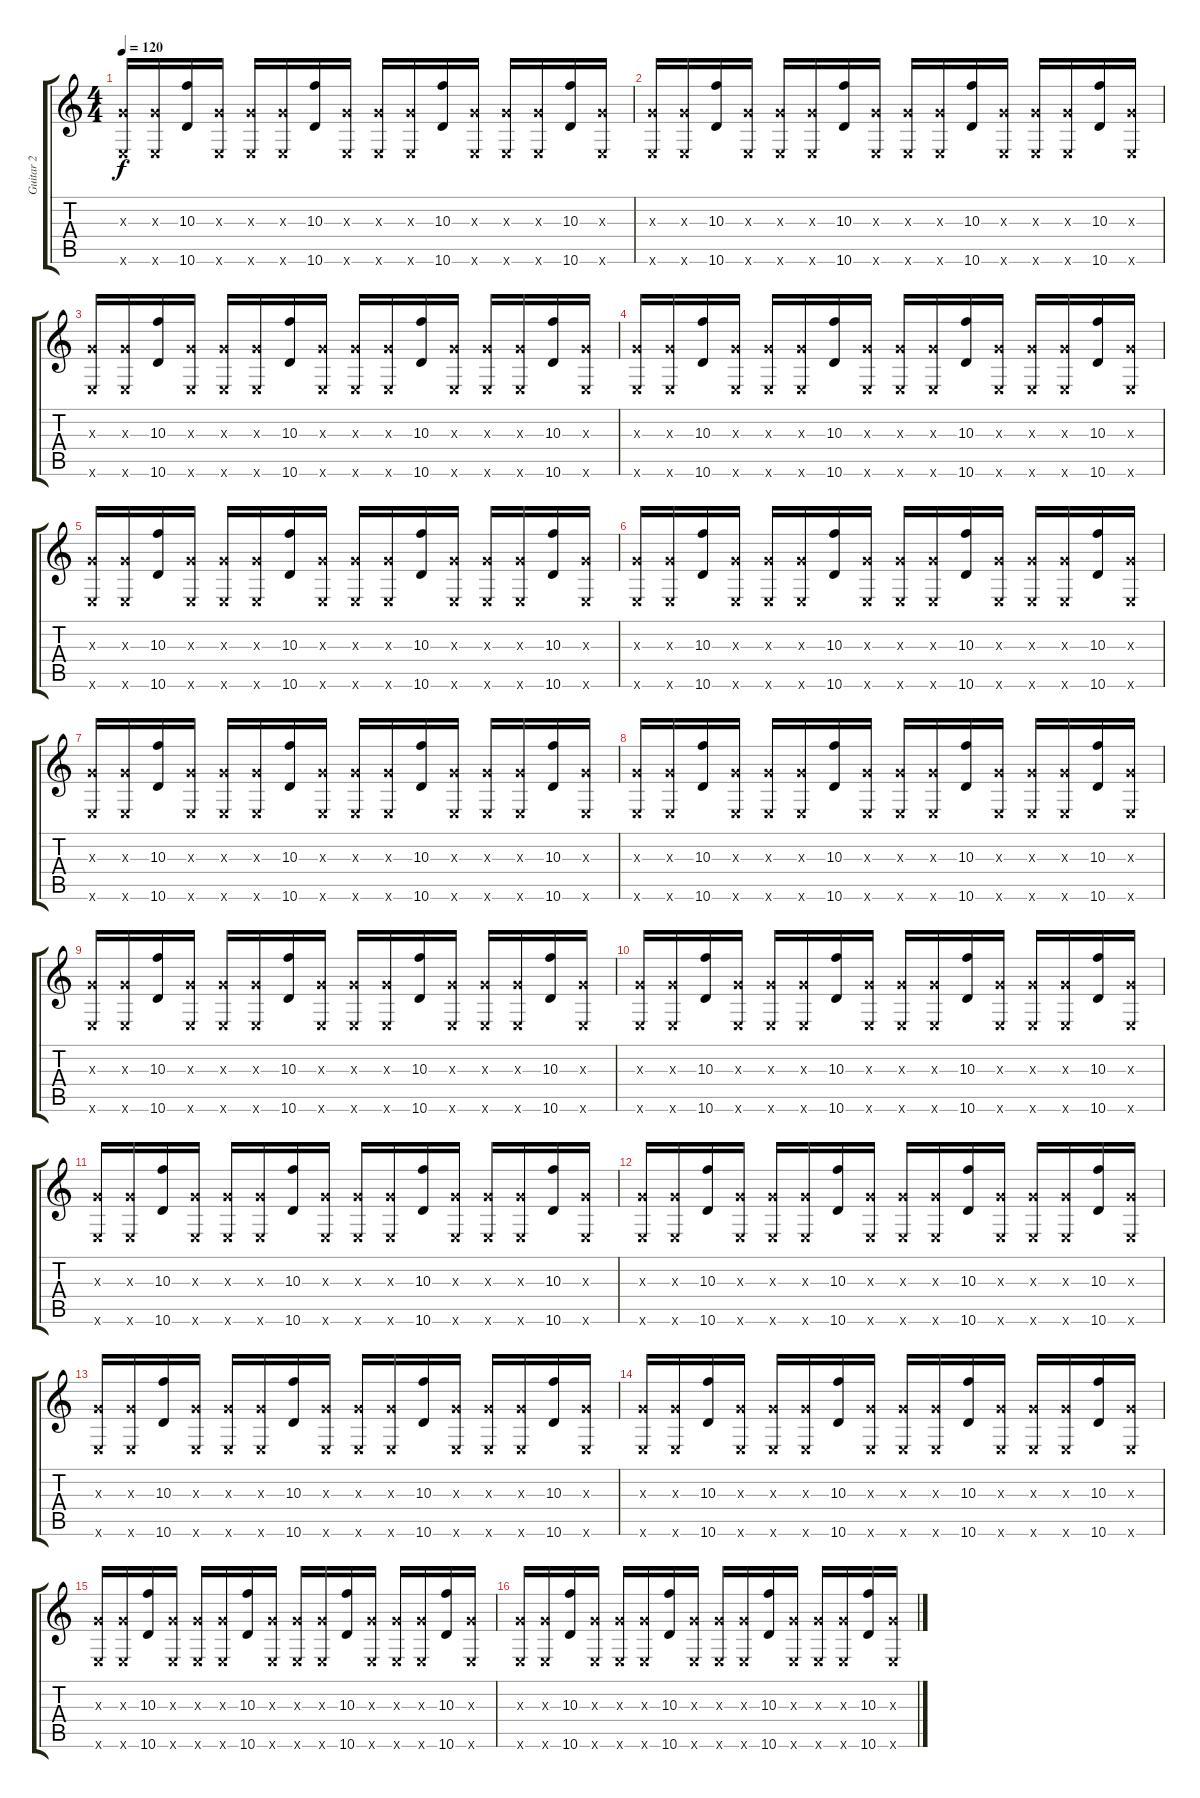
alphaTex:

\track ("Guitar 2" "Guitar 2") {instrument acousticguitarnylon}
\staff {score tabs}
\tuning (E4 B3 G3 D3 A2 E2) {hide}
\ts (4 4)
\tempo 120
\clef g2
\ks c
(0.3{x} 0.6{x}).16{dy f} (0.3{x} 0.6{x}).16 (10.3 10.6).16 (0.3{x} 0.6{x}).16 (0.3{x} 0.6{x}).16 (0.3{x} 0.6{x}).16 (10.3 10.6).16 (0.3{x} 0.6{x}).16 (0.3{x} 0.6{x}).16 (0.3{x} 0.6{x}).16 (10.3 10.6).16 (0.3{x} 0.6{x}).16 (0.3{x} 0.6{x}).16 (0.3{x} 0.6{x}).16 (10.3 10.6).16 (0.3{x} 0.6{x}).16 |
(0.3{x} 0.6{x}).16 (0.3{x} 0.6{x}).16 (10.3 10.6).16 (0.3{x} 0.6{x}).16 (0.3{x} 0.6{x}).16 (0.3{x} 0.6{x}).16 (10.3 10.6).16 (0.3{x} 0.6{x}).16 (0.3{x} 0.6{x}).16 (0.3{x} 0.6{x}).16 (10.3 10.6).16 (0.3{x} 0.6{x}).16 (0.3{x} 0.6{x}).16 (0.3{x} 0.6{x}).16 (10.3 10.6).16 (0.3{x} 0.6{x}).16 |
(0.3{x} 0.6{x}).16 (0.3{x} 0.6{x}).16 (10.3 10.6).16 (0.3{x} 0.6{x}).16 (0.3{x} 0.6{x}).16 (0.3{x} 0.6{x}).16 (10.3 10.6).16 (0.3{x} 0.6{x}).16 (0.3{x} 0.6{x}).16 (0.3{x} 0.6{x}).16 (10.3 10.6).16 (0.3{x} 0.6{x}).16 (0.3{x} 0.6{x}).16 (0.3{x} 0.6{x}).16 (10.3 10.6).16 (0.3{x} 0.6{x}).16 |
(0.3{x} 0.6{x}).16 (0.3{x} 0.6{x}).16 (10.3 10.6).16 (0.3{x} 0.6{x}).16 (0.3{x} 0.6{x}).16 (0.3{x} 0.6{x}).16 (10.3 10.6).16 (0.3{x} 0.6{x}).16 (0.3{x} 0.6{x}).16 (0.3{x} 0.6{x}).16 (10.3 10.6).16 (0.3{x} 0.6{x}).16 (0.3{x} 0.6{x}).16 (0.3{x} 0.6{x}).16 (10.3 10.6).16 (0.3{x} 0.6{x}).16 |
(0.3{x} 0.6{x}).16 (0.3{x} 0.6{x}).16 (10.3 10.6).16 (0.3{x} 0.6{x}).16 (0.3{x} 0.6{x}).16 (0.3{x} 0.6{x}).16 (10.3 10.6).16 (0.3{x} 0.6{x}).16 (0.3{x} 0.6{x}).16 (0.3{x} 0.6{x}).16 (10.3 10.6).16 (0.3{x} 0.6{x}).16 (0.3{x} 0.6{x}).16 (0.3{x} 0.6{x}).16 (10.3 10.6).16 (0.3{x} 0.6{x}).16 |
(0.3{x} 0.6{x}).16 (0.3{x} 0.6{x}).16 (10.3 10.6).16 (0.3{x} 0.6{x}).16 (0.3{x} 0.6{x}).16 (0.3{x} 0.6{x}).16 (10.3 10.6).16 (0.3{x} 0.6{x}).16 (0.3{x} 0.6{x}).16 (0.3{x} 0.6{x}).16 (10.3 10.6).16 (0.3{x} 0.6{x}).16 (0.3{x} 0.6{x}).16 (0.3{x} 0.6{x}).16 (10.3 10.6).16 (0.3{x} 0.6{x}).16 |
(0.3{x} 0.6{x}).16 (0.3{x} 0.6{x}).16 (10.3 10.6).16 (0.3{x} 0.6{x}).16 (0.3{x} 0.6{x}).16 (0.3{x} 0.6{x}).16 (10.3 10.6).16 (0.3{x} 0.6{x}).16 (0.3{x} 0.6{x}).16 (0.3{x} 0.6{x}).16 (10.3 10.6).16 (0.3{x} 0.6{x}).16 (0.3{x} 0.6{x}).16 (0.3{x} 0.6{x}).16 (10.3 10.6).16 (0.3{x} 0.6{x}).16 |
(0.3{x} 0.6{x}).16 (0.3{x} 0.6{x}).16 (10.3 10.6).16 (0.3{x} 0.6{x}).16 (0.3{x} 0.6{x}).16 (0.3{x} 0.6{x}).16 (10.3 10.6).16 (0.3{x} 0.6{x}).16 (0.3{x} 0.6{x}).16 (0.3{x} 0.6{x}).16 (10.3 10.6).16 (0.3{x} 0.6{x}).16 (0.3{x} 0.6{x}).16 (0.3{x} 0.6{x}).16 (10.3 10.6).16 (0.3{x} 0.6{x}).16 |
(0.3{x} 0.6{x}).16 (0.3{x} 0.6{x}).16 (10.3 10.6).16 (0.3{x} 0.6{x}).16 (0.3{x} 0.6{x}).16 (0.3{x} 0.6{x}).16 (10.3 10.6).16 (0.3{x} 0.6{x}).16 (0.3{x} 0.6{x}).16 (0.3{x} 0.6{x}).16 (10.3 10.6).16 (0.3{x} 0.6{x}).16 (0.3{x} 0.6{x}).16 (0.3{x} 0.6{x}).16 (10.3 10.6).16 (0.3{x} 0.6{x}).16 |
(0.3{x} 0.6{x}).16 (0.3{x} 0.6{x}).16 (10.3 10.6).16 (0.3{x} 0.6{x}).16 (0.3{x} 0.6{x}).16 (0.3{x} 0.6{x}).16 (10.3 10.6).16 (0.3{x} 0.6{x}).16 (0.3{x} 0.6{x}).16 (0.3{x} 0.6{x}).16 (10.3 10.6).16 (0.3{x} 0.6{x}).16 (0.3{x} 0.6{x}).16 (0.3{x} 0.6{x}).16 (10.3 10.6).16 (0.3{x} 0.6{x}).16 |
(0.3{x} 0.6{x}).16 (0.3{x} 0.6{x}).16 (10.3 10.6).16 (0.3{x} 0.6{x}).16 (0.3{x} 0.6{x}).16 (0.3{x} 0.6{x}).16 (10.3 10.6).16 (0.3{x} 0.6{x}).16 (0.3{x} 0.6{x}).16 (0.3{x} 0.6{x}).16 (10.3 10.6).16 (0.3{x} 0.6{x}).16 (0.3{x} 0.6{x}).16 (0.3{x} 0.6{x}).16 (10.3 10.6).16 (0.3{x} 0.6{x}).16 |
(0.3{x} 0.6{x}).16 (0.3{x} 0.6{x}).16 (10.3 10.6).16 (0.3{x} 0.6{x}).16 (0.3{x} 0.6{x}).16 (0.3{x} 0.6{x}).16 (10.3 10.6).16 (0.3{x} 0.6{x}).16 (0.3{x} 0.6{x}).16 (0.3{x} 0.6{x}).16 (10.3 10.6).16 (0.3{x} 0.6{x}).16 (0.3{x} 0.6{x}).16 (0.3{x} 0.6{x}).16 (10.3 10.6).16 (0.3{x} 0.6{x}).16 |
(0.3{x} 0.6{x}).16 (0.3{x} 0.6{x}).16 (10.3 10.6).16 (0.3{x} 0.6{x}).16 (0.3{x} 0.6{x}).16 (0.3{x} 0.6{x}).16 (10.3 10.6).16 (0.3{x} 0.6{x}).16 (0.3{x} 0.6{x}).16 (0.3{x} 0.6{x}).16 (10.3 10.6).16 (0.3{x} 0.6{x}).16 (0.3{x} 0.6{x}).16 (0.3{x} 0.6{x}).16 (10.3 10.6).16 (0.3{x} 0.6{x}).16 |
(0.3{x} 0.6{x}).16 (0.3{x} 0.6{x}).16 (10.3 10.6).16 (0.3{x} 0.6{x}).16 (0.3{x} 0.6{x}).16 (0.3{x} 0.6{x}).16 (10.3 10.6).16 (0.3{x} 0.6{x}).16 (0.3{x} 0.6{x}).16 (0.3{x} 0.6{x}).16 (10.3 10.6).16 (0.3{x} 0.6{x}).16 (0.3{x} 0.6{x}).16 (0.3{x} 0.6{x}).16 (10.3 10.6).16 (0.3{x} 0.6{x}).16 |
(0.3{x} 0.6{x}).16 (0.3{x} 0.6{x}).16 (10.3 10.6).16 (0.3{x} 0.6{x}).16 (0.3{x} 0.6{x}).16 (0.3{x} 0.6{x}).16 (10.3 10.6).16 (0.3{x} 0.6{x}).16 (0.3{x} 0.6{x}).16 (0.3{x} 0.6{x}).16 (10.3 10.6).16 (0.3{x} 0.6{x}).16 (0.3{x} 0.6{x}).16 (0.3{x} 0.6{x}).16 (10.3 10.6).16 (0.3{x} 0.6{x}).16 |
(0.3{x} 0.6{x}).16 (0.3{x} 0.6{x}).16 (10.3 10.6).16 (0.3{x} 0.6{x}).16 (0.3{x} 0.6{x}).16 (0.3{x} 0.6{x}).16 (10.3 10.6).16 (0.3{x} 0.6{x}).16 (0.3{x} 0.6{x}).16 (0.3{x} 0.6{x}).16 (10.3 10.6).16 (0.3{x} 0.6{x}).16 (0.3{x} 0.6{x}).16 (0.3{x} 0.6{x}).16 (10.3 10.6).16 (0.3{x} 0.6{x}).16
